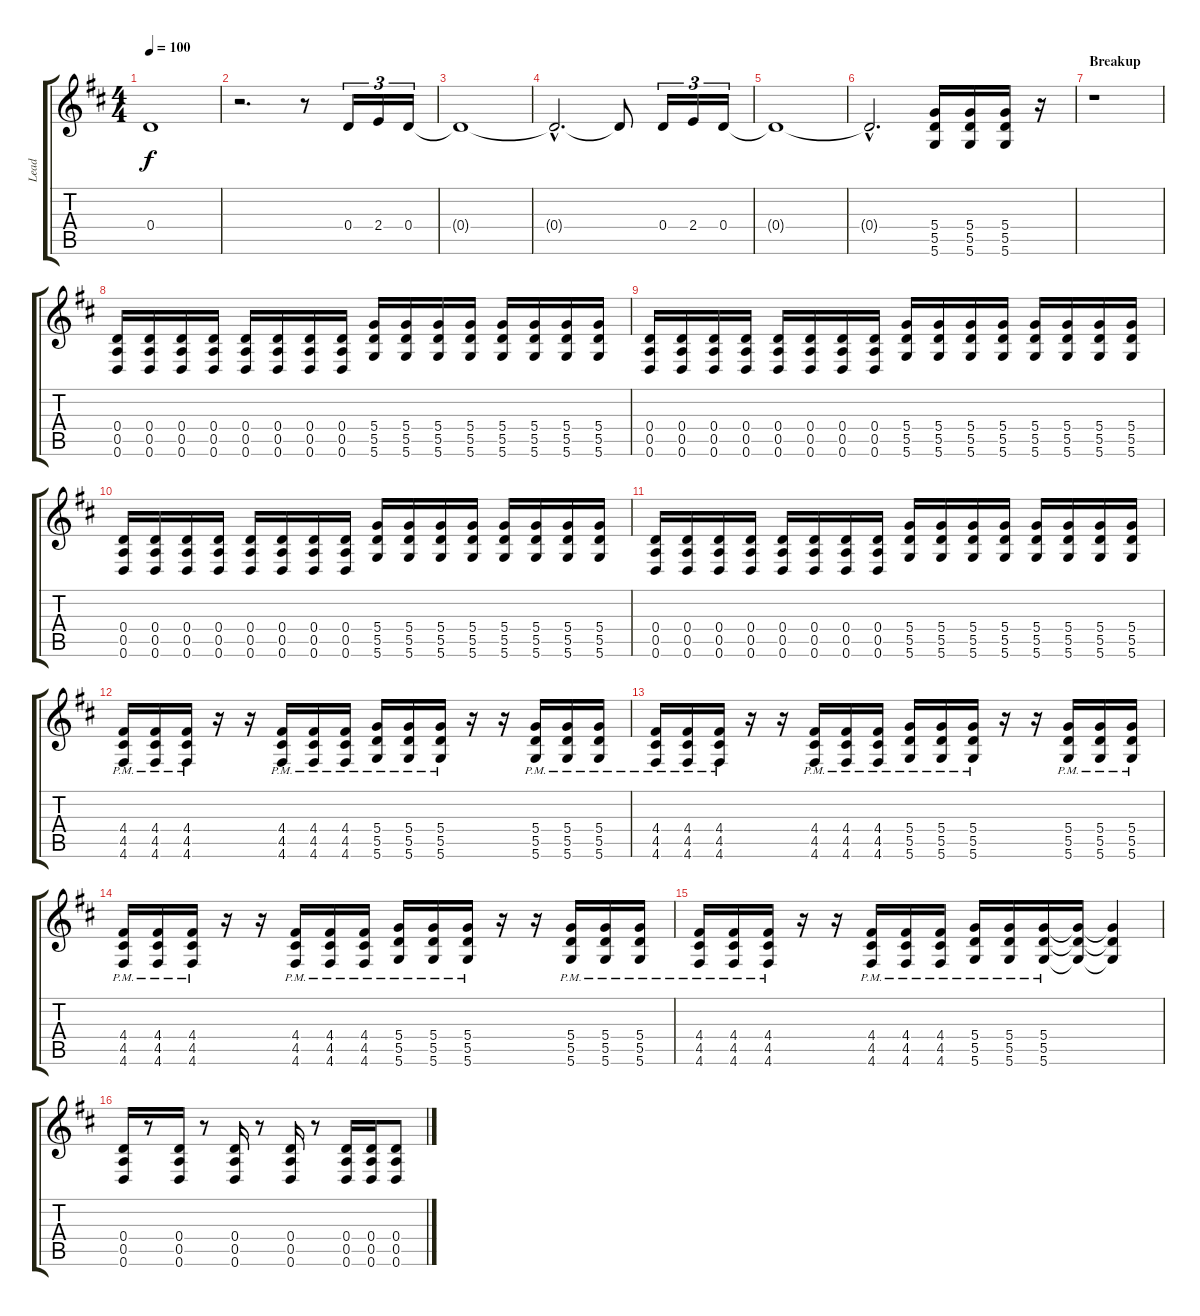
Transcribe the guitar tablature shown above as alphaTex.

\track ("Lead" "Lead") {instrument overdrivenguitar}
\staff {score tabs}
\tuning (E4 B3 G3 D3 A2 D2) {hide}
\ts (4 4)
\tempo 100
\clef g2
\ks d
0.4.1{dy f} |
r.2{d} r.8 0.4.16{tu (3 2)} 2.4.16{tu (3 2)} 0.4.16{tu (3 2)} |
0.4{t}.1 |
0.4{hac t}.2{d} 0.4{t}.8 0.4.16{tu (3 2)} 2.4.16{tu (3 2)} 0.4.16{tu (3 2)} |
0.4{t}.1 |
0.4{hac t}.2{d} (5.4 5.5 5.6).16 (5.4 5.5 5.6).16 (5.4 5.5 5.6).16 r.16 |
\section ("" "Breakup")
r.1 |
(0.4 0.5 0.6).16 (0.4 0.5 0.6).16 (0.4 0.5 0.6).16 (0.4 0.5 0.6).16 (0.4 0.5 0.6).16 (0.4 0.5 0.6).16 (0.4 0.5 0.6).16 (0.4 0.5 0.6).16 (5.4 5.5 5.6).16 (5.4 5.5 5.6).16 (5.4 5.5 5.6).16 (5.4 5.5 5.6).16 (5.4 5.5 5.6).16 (5.4 5.5 5.6).16 (5.4 5.5 5.6).16 (5.4 5.5 5.6).16 |
(0.4 0.5 0.6).16 (0.4 0.5 0.6).16 (0.4 0.5 0.6).16 (0.4 0.5 0.6).16 (0.4 0.5 0.6).16 (0.4 0.5 0.6).16 (0.4 0.5 0.6).16 (0.4 0.5 0.6).16 (5.4 5.5 5.6).16 (5.4 5.5 5.6).16 (5.4 5.5 5.6).16 (5.4 5.5 5.6).16 (5.4 5.5 5.6).16 (5.4 5.5 5.6).16 (5.4 5.5 5.6).16 (5.4 5.5 5.6).16 |
(0.4 0.5 0.6).16 (0.4 0.5 0.6).16 (0.4 0.5 0.6).16 (0.4 0.5 0.6).16 (0.4 0.5 0.6).16 (0.4 0.5 0.6).16 (0.4 0.5 0.6).16 (0.4 0.5 0.6).16 (5.4 5.5 5.6).16 (5.4 5.5 5.6).16 (5.4 5.5 5.6).16 (5.4 5.5 5.6).16 (5.4 5.5 5.6).16 (5.4 5.5 5.6).16 (5.4 5.5 5.6).16 (5.4 5.5 5.6).16 |
(0.4 0.5 0.6).16 (0.4 0.5 0.6).16 (0.4 0.5 0.6).16 (0.4 0.5 0.6).16 (0.4 0.5 0.6).16 (0.4 0.5 0.6).16 (0.4 0.5 0.6).16 (0.4 0.5 0.6).16 (5.4 5.5 5.6).16 (5.4 5.5 5.6).16 (5.4 5.5 5.6).16 (5.4 5.5 5.6).16 (5.4 5.5 5.6).16 (5.4 5.5 5.6).16 (5.4 5.5 5.6).16 (5.4 5.5 5.6).16 |
(4.4 4.5{pm} 4.6).16 (4.4 4.5{pm} 4.6).16 (4.4 4.5{pm} 4.6).16 r.16 r.16 (4.4 4.5{pm} 4.6).16 (4.4 4.5{pm} 4.6).16 (4.4 4.5{pm} 4.6).16 (5.4 5.5{pm} 5.6).16 (5.4 5.5{pm} 5.6).16 (5.4 5.5{pm} 5.6).16 r.16 r.16 (5.4 5.5{pm} 5.6).16 (5.4 5.5{pm} 5.6).16 (5.4 5.5{pm} 5.6).16 |
(4.4 4.5{pm} 4.6).16 (4.4 4.5{pm} 4.6).16 (4.4 4.5{pm} 4.6).16 r.16 r.16 (4.4 4.5{pm} 4.6).16 (4.4 4.5{pm} 4.6).16 (4.4 4.5{pm} 4.6).16 (5.4 5.5{pm} 5.6).16 (5.4 5.5{pm} 5.6).16 (5.4 5.5{pm} 5.6).16 r.16 r.16 (5.4 5.5{pm} 5.6).16 (5.4 5.5{pm} 5.6).16 (5.4 5.5{pm} 5.6).16 |
(4.4 4.5{pm} 4.6).16 (4.4 4.5{pm} 4.6).16 (4.4 4.5{pm} 4.6).16 r.16 r.16 (4.4 4.5{pm} 4.6).16 (4.4 4.5{pm} 4.6).16 (4.4 4.5{pm} 4.6).16 (5.4 5.5{pm} 5.6).16 (5.4 5.5{pm} 5.6).16 (5.4 5.5{pm} 5.6).16 r.16 r.16 (5.4 5.5{pm} 5.6).16 (5.4 5.5{pm} 5.6).16 (5.4 5.5{pm} 5.6).16 |
(4.4 4.5{pm} 4.6).16 (4.4 4.5{pm} 4.6).16 (4.4 4.5{pm} 4.6).16 r.16 r.16 (4.4 4.5{pm} 4.6).16 (4.4 4.5{pm} 4.6).16 (4.4 4.5{pm} 4.6).16 (5.4 5.5{pm} 5.6).16 (5.4 5.5{pm} 5.6).16 (5.4 5.5{pm} 5.6).16 (5.4{t} 5.5{t} 5.6{t}).16 (5.4{t} 5.5{t} 5.6{t}).4 |
(0.4 0.5 0.6).16 r.8 (0.4 0.5 0.6).16 r.8 (0.4 0.5 0.6).16 r.8 (0.4 0.5 0.6).16 r.8 (0.4 0.5 0.6).16 (0.4 0.5 0.6).16 (0.4 0.5 0.6).8
